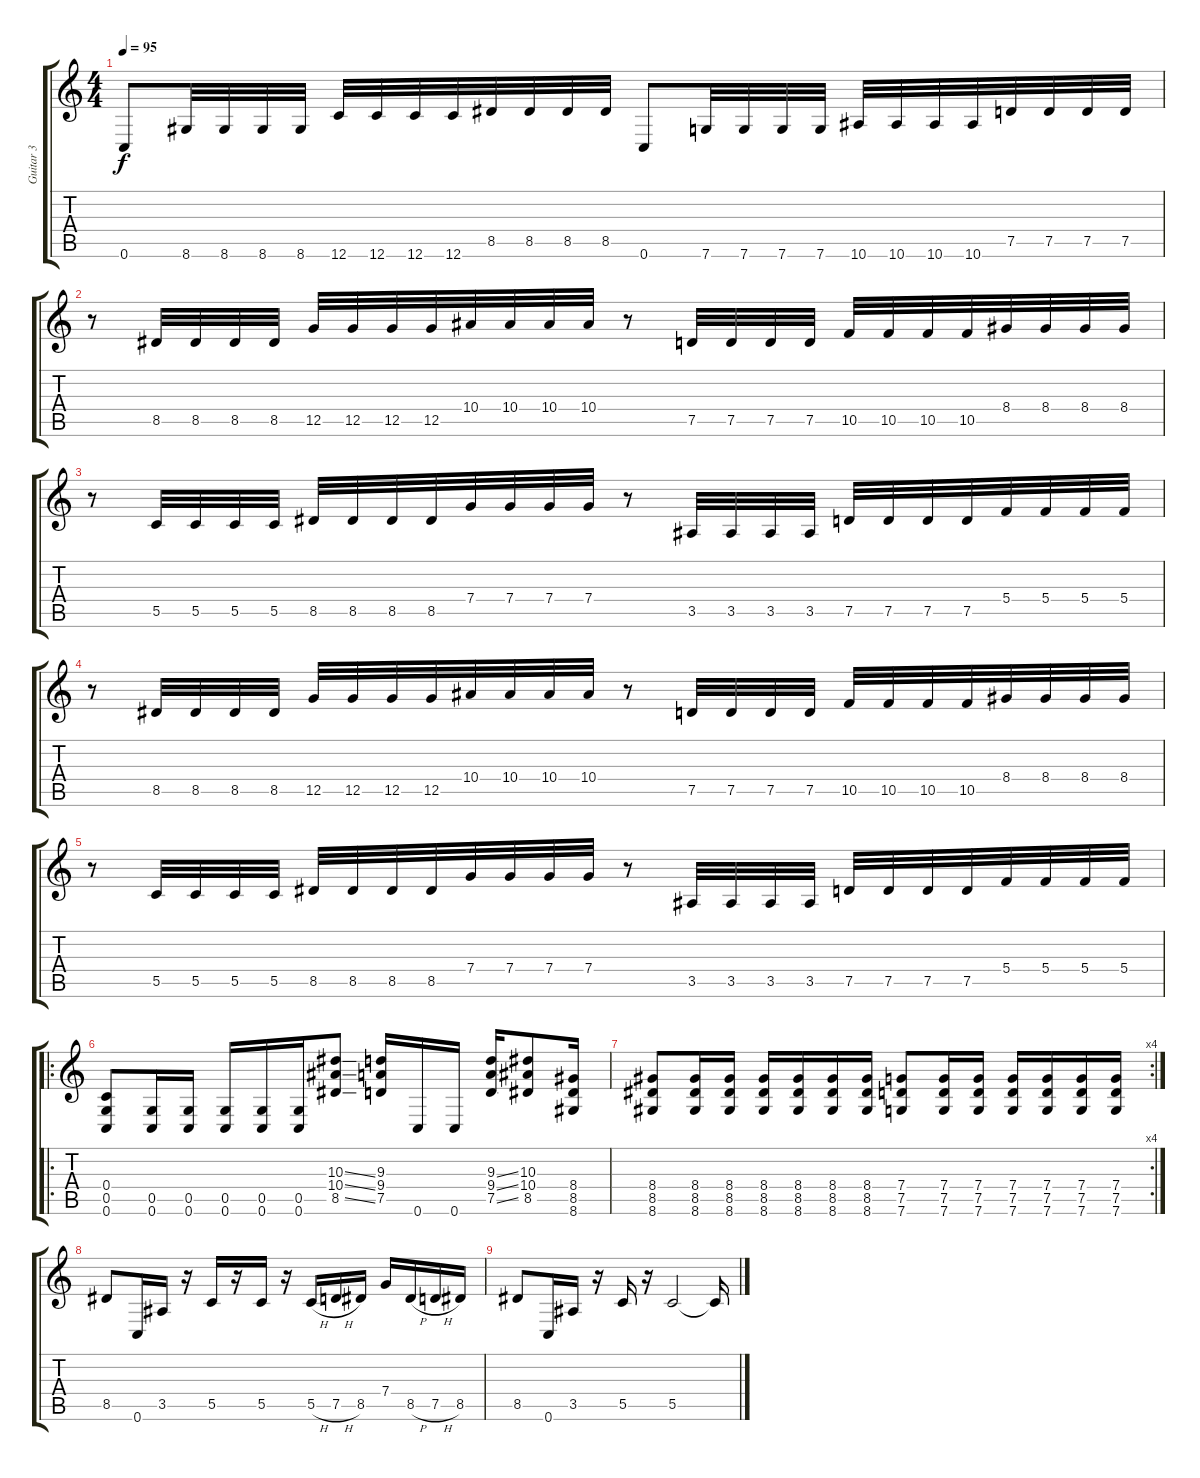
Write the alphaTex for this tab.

\track ("Guitar 3" "Guitar 3") {instrument distortionguitar}
\staff {score tabs}
\tuning (D4 A3 F3 C3 G2 C2) {hide}
\ts (4 4)
\tempo 95
\clef g2
\ks c
0.6.8{dy f} 8.6.32 8.6.32 8.6.32 8.6.32 12.6.32 12.6.32 12.6.32 12.6.32 8.5.32 8.5.32 8.5.32 8.5.32 0.6.8 7.6.32 7.6.32 7.6.32 7.6.32 10.6.32 10.6.32 10.6.32 10.6.32 7.5.32 7.5.32 7.5.32 7.5.32 |
r.8 8.5.32 8.5.32 8.5.32 8.5.32 12.5.32 12.5.32 12.5.32 12.5.32 10.4.32 10.4.32 10.4.32 10.4.32 r.8 7.5.32 7.5.32 7.5.32 7.5.32 10.5.32 10.5.32 10.5.32 10.5.32 8.4.32 8.4.32 8.4.32 8.4.32 |
r.8 5.5.32 5.5.32 5.5.32 5.5.32 8.5.32 8.5.32 8.5.32 8.5.32 7.4.32 7.4.32 7.4.32 7.4.32 r.8 3.5.32 3.5.32 3.5.32 3.5.32 7.5.32 7.5.32 7.5.32 7.5.32 5.4.32 5.4.32 5.4.32 5.4.32 |
r.8 8.5.32 8.5.32 8.5.32 8.5.32 12.5.32 12.5.32 12.5.32 12.5.32 10.4.32 10.4.32 10.4.32 10.4.32 r.8 7.5.32 7.5.32 7.5.32 7.5.32 10.5.32 10.5.32 10.5.32 10.5.32 8.4.32 8.4.32 8.4.32 8.4.32 |
r.8 5.5.32 5.5.32 5.5.32 5.5.32 8.5.32 8.5.32 8.5.32 8.5.32 7.4.32 7.4.32 7.4.32 7.4.32 r.8 3.5.32 3.5.32 3.5.32 3.5.32 7.5.32 7.5.32 7.5.32 7.5.32 5.4.32 5.4.32 5.4.32 5.4.32 |
\ro
(0.4 0.5 0.6).8 (0.5 0.6).16 (0.5 0.6).16 (0.5 0.6).16 (0.5 0.6).16 (0.5 0.6).16 (10.3{ss} 10.4{ss} 8.5{ss}).8 (9.3 9.4 7.5).16 0.6.16 0.6.16 (9.3{ss} 9.4{ss} 7.5{ss}).16 (10.3 10.4 8.5).8 (8.4 8.5 8.6).16 |
\rc 4
(8.4 8.5 8.6).8 (8.4 8.5 8.6).16 (8.4 8.5 8.6).16 (8.4 8.5 8.6).16 (8.4 8.5 8.6).16 (8.4 8.5 8.6).16 (8.4 8.5 8.6).16 (7.4 7.5 7.6).8 (7.4 7.5 7.6).16 (7.4 7.5 7.6).16 (7.4 7.5 7.6).16 (7.4 7.5 7.6).16 (7.4 7.5 7.6).16 (7.4 7.5 7.6).16 |
8.5.8 0.6.16 3.5.16 r.16 5.5.16 r.16 5.5.16 r.16 5.5{h}.16 7.5{h}.16 8.5.16 7.4.16 8.5{h}.16 7.5{h}.16 8.5.16 |
8.5.8 0.6.16 3.5.16 r.16 5.5.16 r.16 5.5.2 5.5{t}.16
